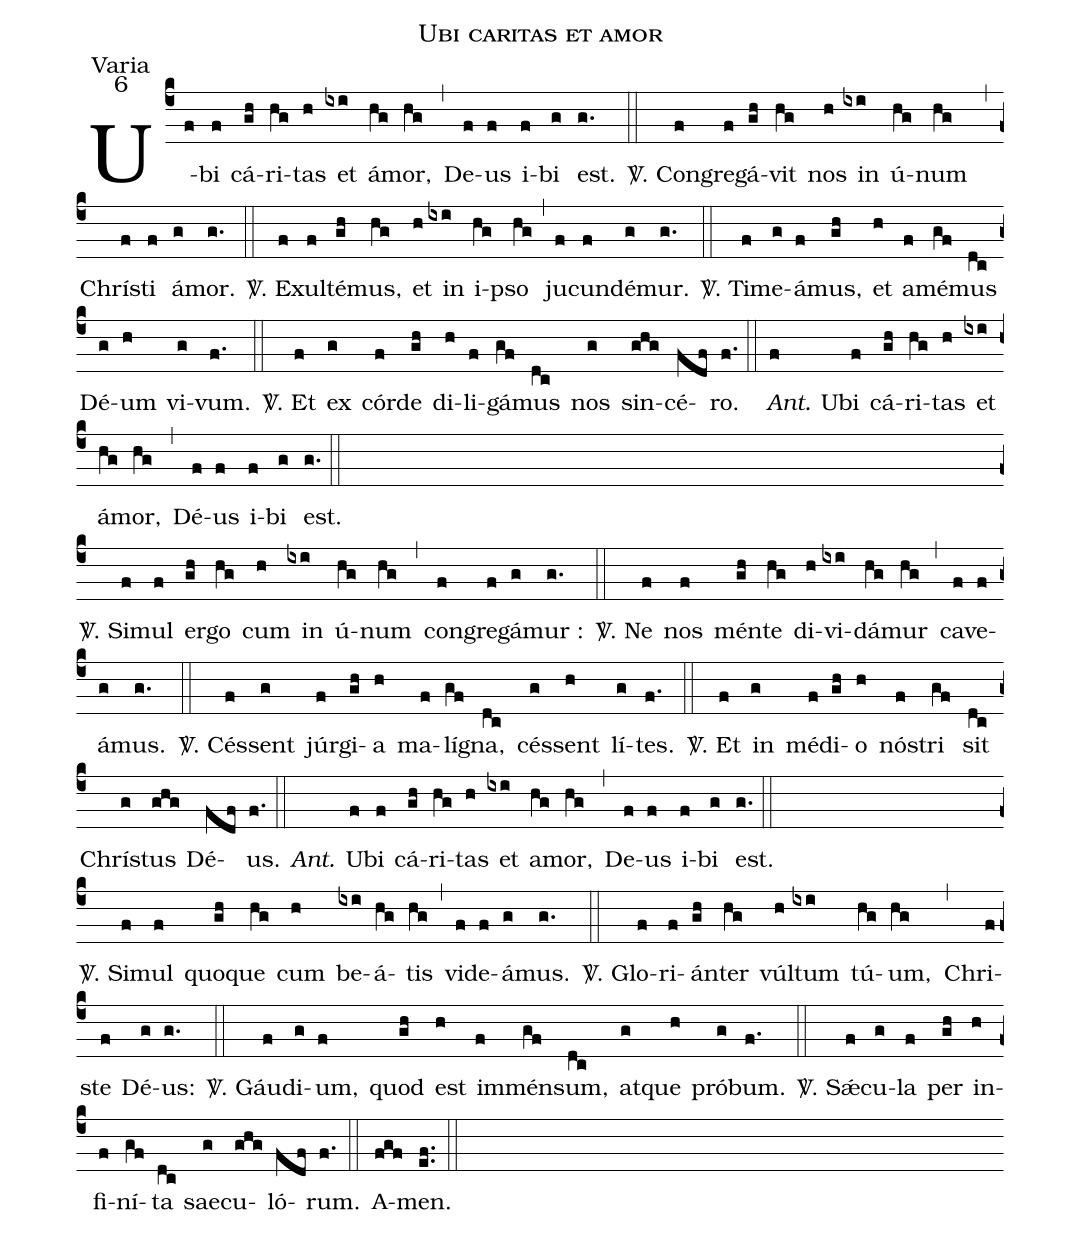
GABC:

name:Ubi caritas et amor;
office-part:Varia;
mode:6;
%%
(c4) U(f)bi(f) cá(gh)ri(hg)tas(h) et(ixi) ám(hg)or,(hg) (,) De(f)us(f) i(f)bi(g) est.(g.) (::) <sp>V/</sp>. Con(f)gre(f)gá(gh)vit(hg) nos(h) in(ixi) ú(hg)num(hg) (,) Chrí(f)sti(f) ám(g)or.(g.) (::) <sp>V/</sp>. Ex(f)ul(f)té(gh)mus,(hg) et(h) in(ixi) i(hg)pso(hg) (,) ju(f)cun(f)dé(g)mur.(g.) (::) <sp>V/</sp>. Ti(f)me(g)á(f)mus,(gh) et(h) a(f)mé(gf)mus(dc) Dé(g)um(h) vi(g)vum.(f.) (::) <sp>V/</sp>. Et(f) ex(g) cór(f)de(gh) di(h)li(f)gá(gf)mus(dc) nos(g) sin(ghg)cé(fdf)ro.(f.) (::) <i>Ant.</i> U(f)bi(f) cá(gh)ri(hg)tas(h) et(ixi) ám(hg)or,(hg) (,) Dé(f)us(f) i(f)bi(g) est.(g.) (::Z)

<sp>V/</sp>.
Si(f)mul(f) er(gh)go(hg) cum(h) in(ixi) ú(hg)num(hg) (,) con(f)gre(f)gá(g)mur :(g.) (::) <sp>V/</sp>. Ne(f) nos(f) mén(gh)te(hg) di(h)vi(ixi)dá(hg)mur(hg) (,) ca(f)ve(f)á(g)mus.(g.) (::) <sp>V/</sp>. Cés(f)sent(g) júr(f)gi(gh)a(h) ma(f)lí(gf)gna,(dc) cés(g)sent(h) lí(g)tes.(f.) (::) <sp>V/</sp>. Et(f) in(g) mé(f)di(gh)o(h) nó(f)stri(gf) sit(dc) Chrí(g)stus(ghg) Dé(fdf)us.(f.) (::) <i>Ant.</i>() U(f)bi(f) cá(gh)ri(hg)tas(h) et(ixi) am(hg)or,(hg) (,) De(f)us(f) i(f)bi(g) est.(g.) (::Z)

<sp>V/</sp>. Si(f)mul(f) quo(gh)que(hg) cum(h) be(ixi)á(hg)tis(hg) (,) vi(f)de(f)á(g)mus.(g.) (::) <sp>V/</sp>. Glo(f)ri(f)án(gh)ter(hg) vúl(h)tum(ixi) tú(hg)um,(hg) (,) Chri(f)ste(f) Dé(g)us:(g.) (::) <sp>V/</sp>. Gáu(f)di(g)um,(f) quod(gh) est(h) im(f)mén(gf)sum,(dc) at(g)que(h) pró(g)bum.(f.) (::) <sp>V/</sp>. Sǽ(f)cu(g)la(f) per(gh) in(h)fi(f)ní(gf)ta(dc) sae(g)cu(ghg)ló(fdf)rum.(f.) (::) A(fgf)men.(ef..) (::)
